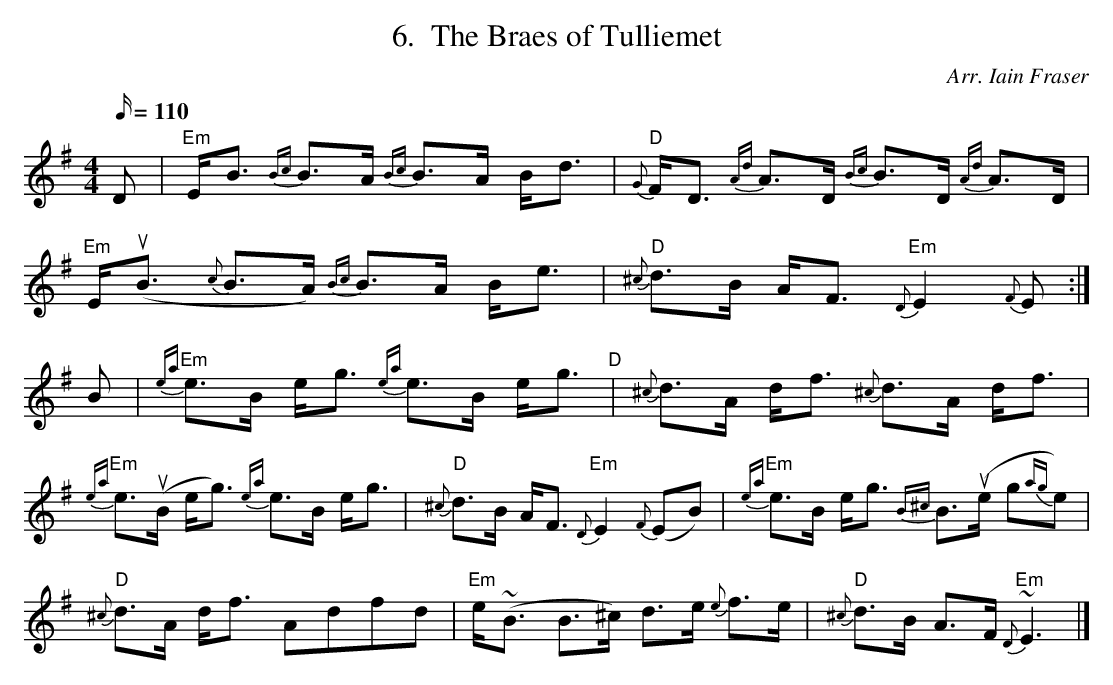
X:1
T:Braes of Tulliemet, The
C: Arr. Iain Fraser
L: 1/16
Q:110
M: 4/4
%%score 1 | 2
K:G
V:1
D2|"Em"EB3 {Bc}B3A {Bc}B3A Bd3|"D"{G}FD3 {Ad}A3D {Bc}B3D {Ad}A3D|
"Em"E(uB3 {c}B3A) {Bc}B3A Be3|"D" {^c}d3B AF3 "Em"{D}E4 {F}E2:|]
B2|"Em"{ea}e3B eg3 {ea}e3B eg3"D"|{^c}d3A df3 {^c}d3A df3|
"Em"{ea}e3(uB eg3) {ea}e3B eg3|"D"{^c}d3B AF3 "Em"{D}E4 {F}(E2B2)|"Em" {ea}e3B eg3 {B^c}B3(ue g2{ag}e2)|
"D"{^c}d3A df3 A2d2f2d2|"Em"e(~B3 B3^c) d3e {e}f3e|"D"{^c}d3B A3F"Em" {D}~E6|]
V:C clef=bass middle=D octave=-1
B,2|E6 F2 G4 E4|D6 F2 A4 F4|E6 F2 G4 E4|D4 GD3 E4 E2:|]
B2|e6 e2 e8|d6 B2 A4 F4|e6 e2 e8|d4 B4 e4 B4|e6 e2 e8|d6 B2 F2A2d2A2|e6 e2 e8|D4 GD3 E6|]
